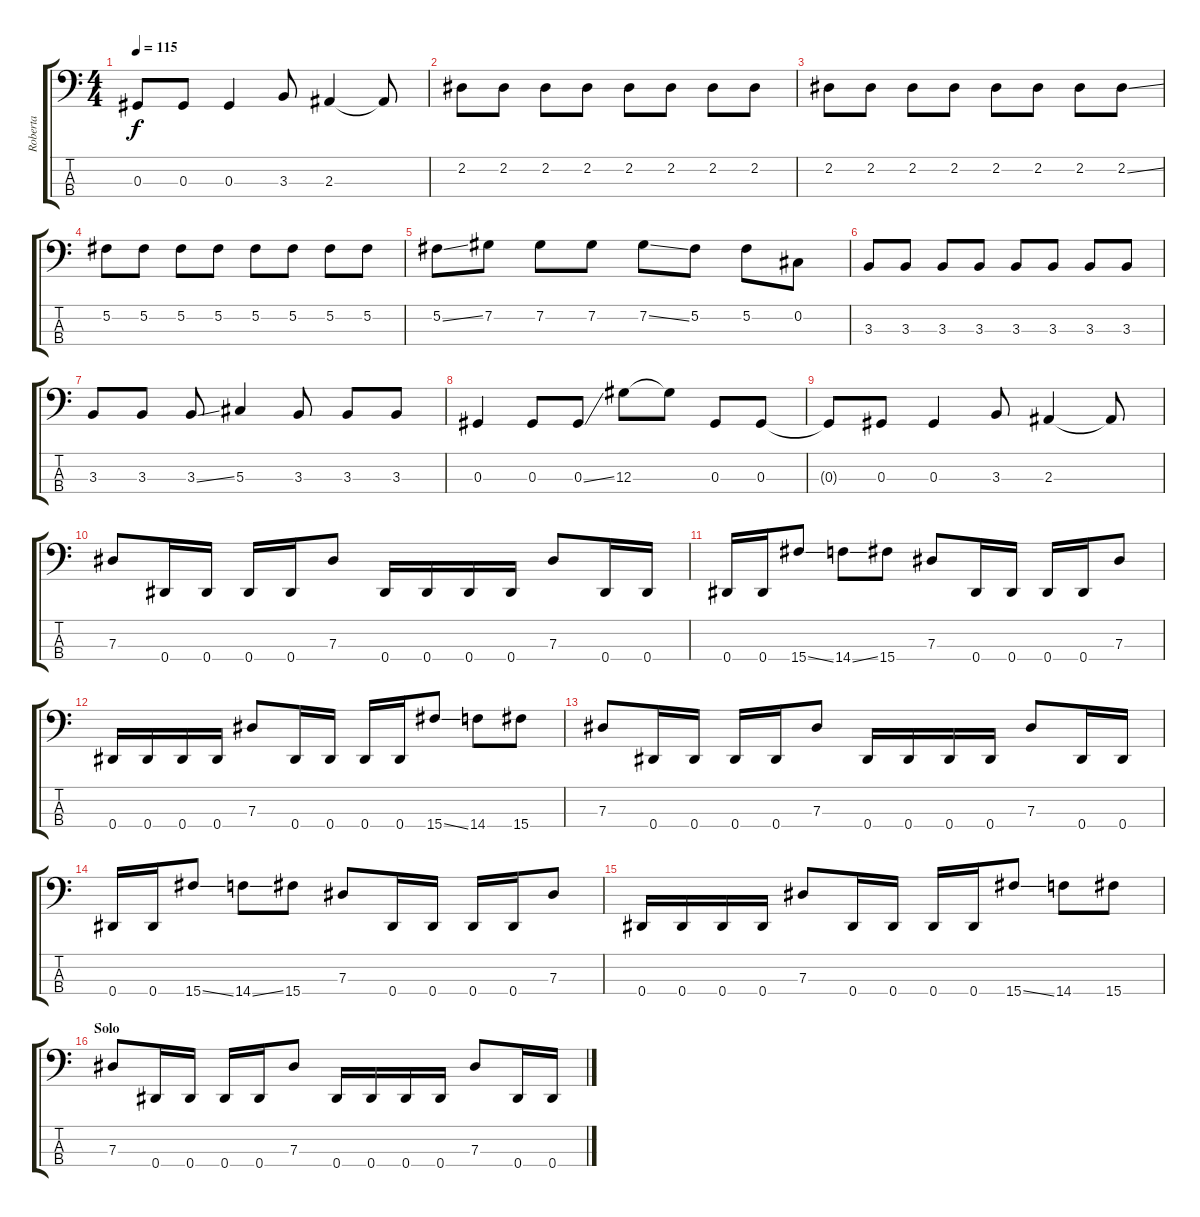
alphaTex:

\track ("Roberta" "Roberta") {instrument electricbassfinger}
\staff {score tabs}
\tuning (Gb2 Db2 Ab1 Eb1) {hide}
\ts (4 4)
\tempo 115
\clef f4
\ks c
0.3{t}.8{dy f} 0.3.8 0.3.4 3.3.8 2.3.4 2.3{t}.8 |
2.2.8 2.2.8 2.2.8 2.2.8 2.2.8 2.2.8 2.2.8 2.2.8 |
2.2.8 2.2.8 2.2.8 2.2.8 2.2.8 2.2.8 2.2.8 2.2{ss}.8 |
5.2.8 5.2.8 5.2.8 5.2.8 5.2.8 5.2.8 5.2.8 5.2.8 |
5.2{ss}.8 7.2.8 7.2.8 7.2.8 7.2{ss}.8 5.2.8 5.2.8 0.2.8 |
3.3.8 3.3.8 3.3.8 3.3.8 3.3.8 3.3.8 3.3.8 3.3.8 |
3.3.8 3.3.8 3.3{ss}.8 5.3.4 3.3.8 3.3.8 3.3.8 |
0.3.4 0.3.8 0.3{ss}.8 12.3.8 12.3{t}.8 0.3.8 0.3.8 |
0.3{t}.8 0.3.8 0.3.4 3.3.8 2.3.4 2.3{t}.8 |
7.3.8 0.4.16 0.4.16 0.4.16 0.4.16 7.3.8 0.4.16 0.4.16 0.4.16 0.4.16 7.3.8 0.4.16 0.4.16 |
0.4.16 0.4.16 15.4{ss}.8 14.4{ss}.8 15.4.8 7.3.8 0.4.16 0.4.16 0.4.16 0.4.16 7.3.8 |
0.4.16 0.4.16 0.4.16 0.4.16 7.3.8 0.4.16 0.4.16 0.4.16 0.4.16 15.4{ss}.8 14.4.8 15.4.8 |
7.3.8 0.4.16 0.4.16 0.4.16 0.4.16 7.3.8 0.4.16 0.4.16 0.4.16 0.4.16 7.3.8 0.4.16 0.4.16 |
0.4.16 0.4.16 15.4{ss}.8 14.4{ss}.8 15.4.8 7.3.8 0.4.16 0.4.16 0.4.16 0.4.16 7.3.8 |
0.4.16 0.4.16 0.4.16 0.4.16 7.3.8 0.4.16 0.4.16 0.4.16 0.4.16 15.4{ss}.8 14.4.8 15.4.8 |
\section ("" "Solo")
7.3.8 0.4.16 0.4.16 0.4.16 0.4.16 7.3.8 0.4.16 0.4.16 0.4.16 0.4.16 7.3.8 0.4.16 0.4.16
